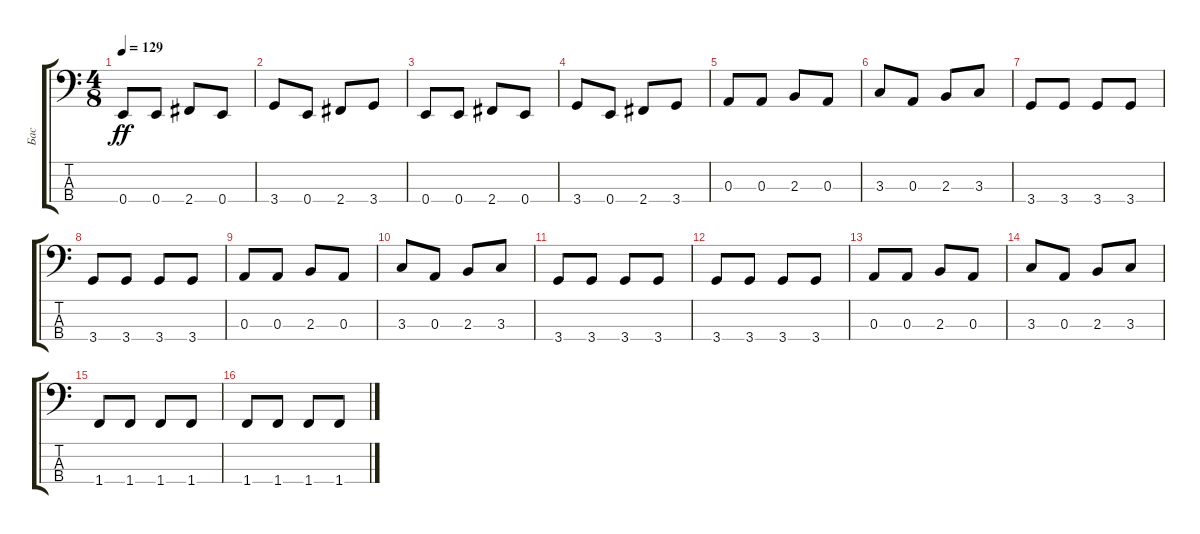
\track ("Бас" "Бас") {instrument electricbasspick}
\staff {score tabs}
\tuning (G2 D2 A1 E1) {hide}
\ts (4 8)
\tempo 129
\clef f4
\ks c
0.4.8{dy ff} 0.4.8 2.4.8 0.4.8 |
3.4.8 0.4.8 2.4.8 3.4.8 |
0.4.8 0.4.8 2.4.8 0.4.8 |
3.4.8 0.4.8 2.4.8 3.4.8 |
0.3.8 0.3.8 2.3.8 0.3.8 |
3.3.8 0.3.8 2.3.8 3.3.8 |
3.4.8 3.4.8 3.4.8 3.4.8 |
3.4.8 3.4.8 3.4.8 3.4.8 |
0.3.8 0.3.8 2.3.8 0.3.8 |
3.3.8 0.3.8 2.3.8 3.3.8 |
3.4.8 3.4.8 3.4.8 3.4.8 |
3.4.8 3.4.8 3.4.8 3.4.8 |
0.3.8 0.3.8 2.3.8 0.3.8 |
3.3.8 0.3.8 2.3.8 3.3.8 |
1.4.8 1.4.8 1.4.8 1.4.8 |
1.4.8 1.4.8 1.4.8 1.4.8
